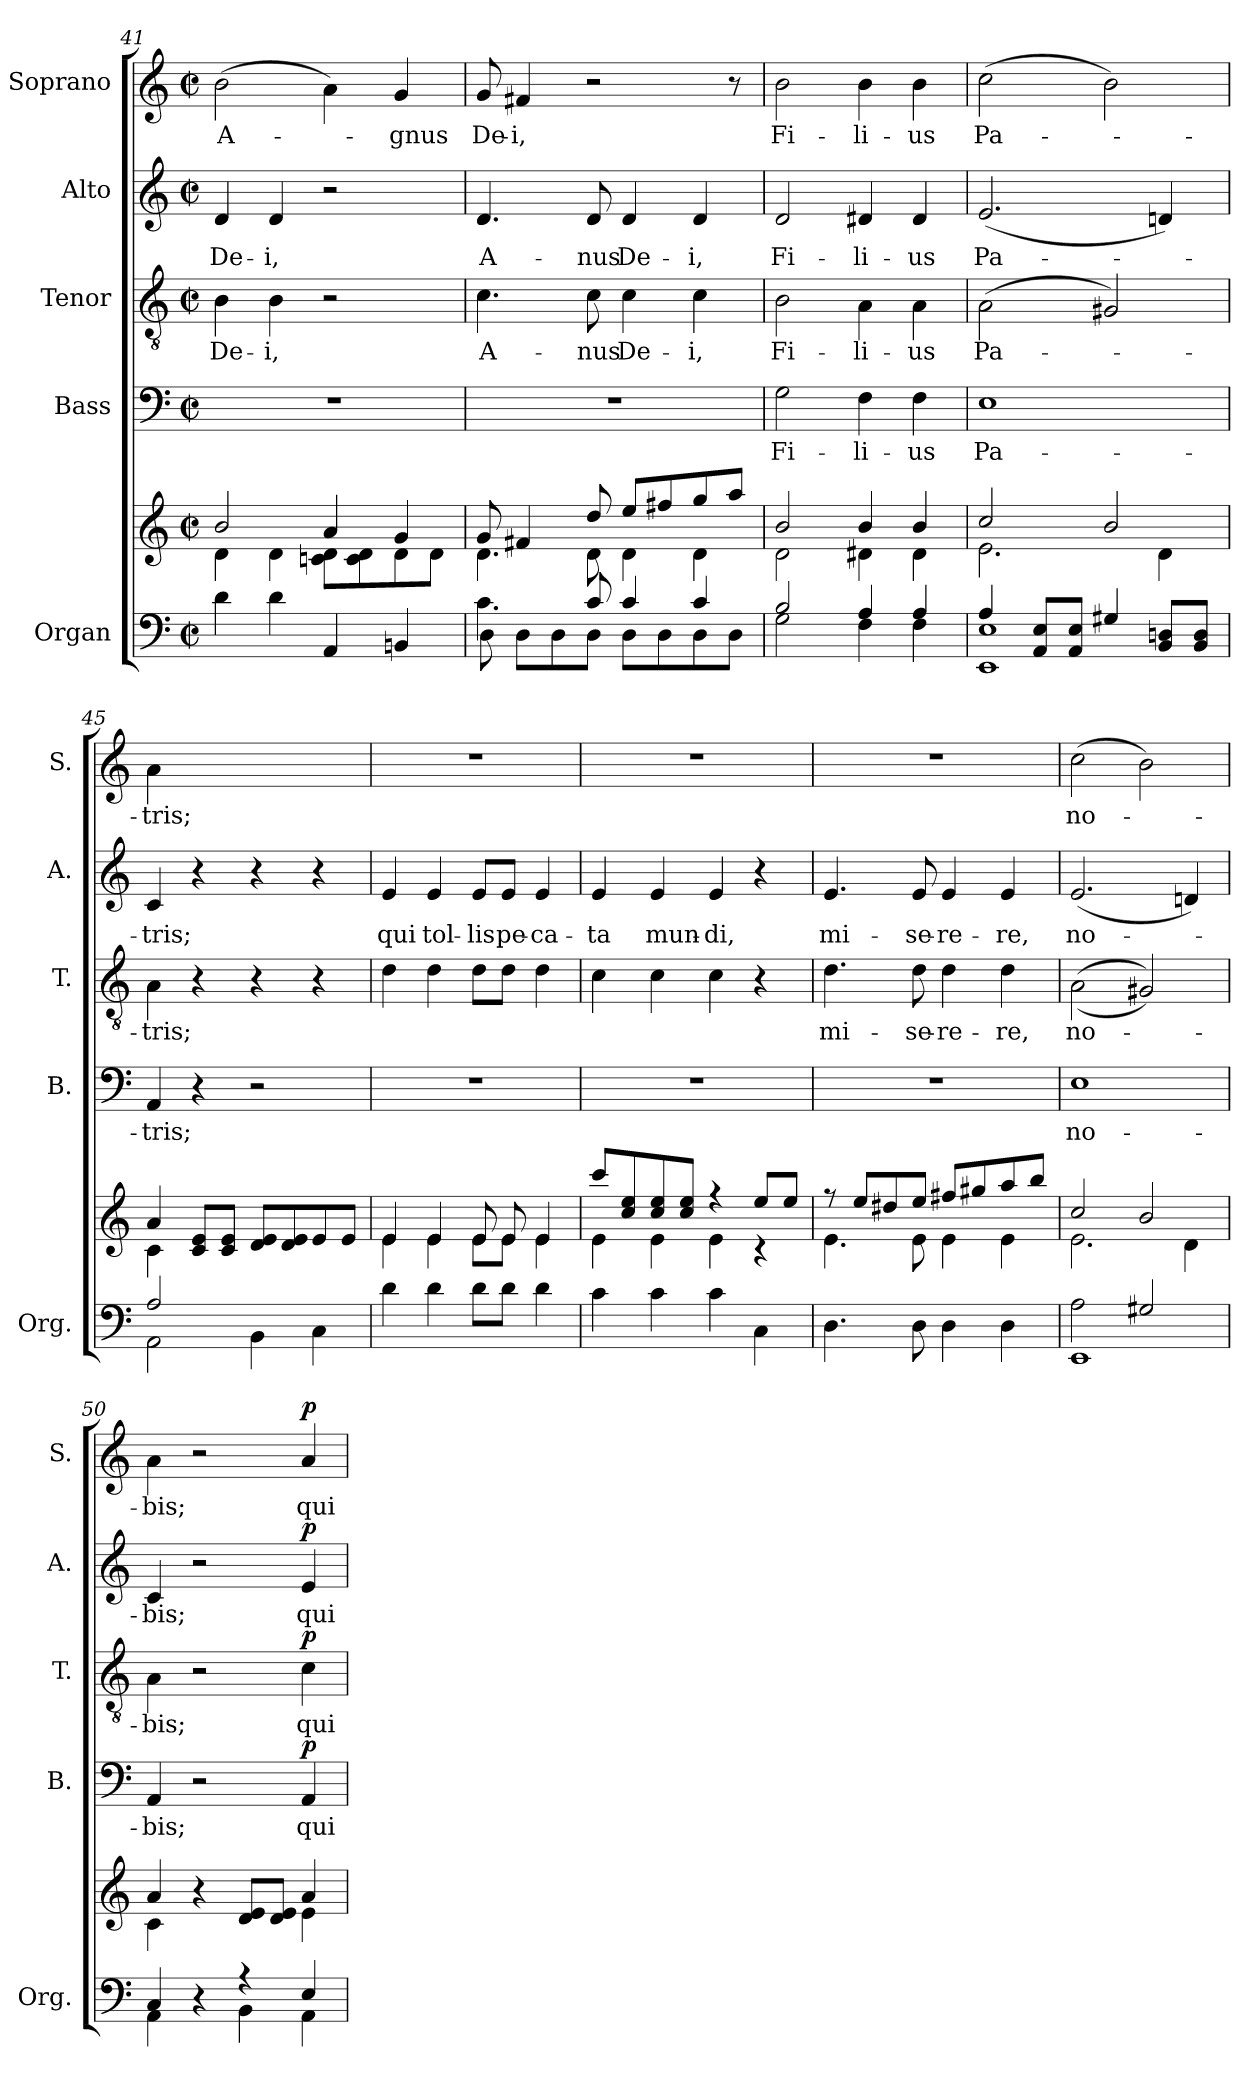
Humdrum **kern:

**kern	**kern	**kern	**text	**dynam	**kern	**text	**dynam	**kern	**text	**dynam	**kern	**text	**dynam
*part5	*part5	*part4	*part4	*part4	*part3	*part3	*part3	*part2	*part2	*part2	*part1	*part1	*part1
*staff6	*staff5	*staff4	*staff4	*staff4	*staff3	*staff3	*staff3	*staff2	*staff2	*staff2	*staff1	*staff1	*staff1
*I"Organ	*	*I"Bass	*	*	*I"Tenor	*	*	*I"Alto	*	*	*I"Soprano	*	*
*I'Org.	*	*I'B.	*	*	*I'T.	*	*	*I'A.	*	*	*I'S.	*	*
*clefF4	*clefG2	*clefF4	*	*	*clefGv2	*	*	*clefG2	*	*	*clefG2	*	*
*k[]	*k[]	*k[]	*	*	*k[]	*	*	*k[]	*	*	*k[]	*	*
*M4/4	*M4/4	*M4/4	*	*	*M4/4	*	*	*M4/4	*	*	*M4/4	*	*
*met(c|)	*met(c|)	*met(c|)	*	*	*met(c|)	*	*	*met(c|)	*	*	*met(c|)	*	*
=41	=41	=41	=41	=41	=41	=41	=41	=41	=41	=41	=41	=41	=41
*	*^	*	*	*	*	*	*	*	*	*	*	*	*
!	!	!	!	!	!	!	!LO:LY:b	!	!	!LO:LY:b	!	!	!LO:LY:b	!
4d\	2b/	4d\	1r	.	.	4B\	De-	.	4d/	De-	.	(>2b\	A-	.
!	!	!	!	!	!	!	!LO:LY:b	!	!	!LO:LY:b	!	!	!	!
4d\	.	4d\	.	.	.	4B\	-i,	.	4d/	-i,	.	.	.	.
4AA/	4a/	8cn\ 8d\L	.	.	.	2r	.	.	2r	.	.	4a\)	.	.
.	.	8c\ 8d\	.	.	.	.	.	.	.	.	.	.	.	.
!	!	!	!	!	!	!	!	!	!	!	!	!	!LO:LY:b	!
4BBn/	4g/	8d\	.	.	.	.	.	.	.	.	.	4g/	-gnus	.
.	.	8d\J	.	.	.	.	.	.	.	.	.	.	.	.
=42	=42	=42	=42	=42	=42	=42	=42	=42	=42	=42	=42	=42	=42	=42
*^	*	*	*	*	*	*	*	*	*	*	*	*	*	*
!	!	!	!	!	!	!	!	!LO:LY:b	!	!	!LO:LY:b	!	!	!LO:LY:b	!
4.c\	8D\	8g/	4.d\	1r	.	.	4.c\	A-	.	4.d/	A-	.	8g/	De-	.
!	!	!	!	!	!	!	!	!	!	!	!	!	!	!LO:LY:b	!
.	8D\L	4f#X/	.	.	.	.	.	.	.	.	.	.	4f#X/	-i,	.
.	8D\	.	.	.	.	.	.	.	.	.	.	.	.	.	.
!	!	!	!	!	!	!	!	!LO:LY:b	!	!	!LO:LY:b	!	!	!	!
8c/	8D\J	8dd/	8d\	.	.	.	8c\	nus	.	8d/	nus	.	2r	.	.
!	!	!	!	!	!	!	!	!LO:LY:b	!	!	!LO:LY:b	!	!	!	!
4c/	8D\L	8ee/L	4d\	.	.	.	4c\	De-	.	4d/	De-	.	.	.	.
.	8D\	8ff#X/	.	.	.	.	.	.	.	.	.	.	.	.	.
!	!	!	!	!	!	!	!	!LO:LY:b	!	!	!LO:LY:b	!	!	!	!
4c/	8D\	8gg/	4d\	.	.	.	4c\	-i,	.	4d/	-i,	.	.	.	.
.	8D\J	8aa/J	.	.	.	.	.	.	.	.	.	.	8r	.	.
=43	=43	=43	=43	=43	=43	=43	=43	=43	=43	=43	=43	=43	=43	=43	=43
!	!	!	!	!	!LO:LY:b	!	!	!LO:LY:b	!	!	!LO:LY:b	!	!	!LO:LY:b	!
2B/	2G\	2b/	2d\	2G\	Fi-	.	2B\	Fi-	.	2d/	Fi-	.	2b\	Fi-	.
!	!	!	!	!	!LO:LY:b	!	!	!LO:LY:b	!	!	!LO:LY:b	!	!	!LO:LY:b	!
4A/	4F\	4b/	4d#X\	4F\	-li-	.	4A\	-li-	.	4d#X/	-li-	.	4b\	-li-	.
!	!	!	!	!	!LO:LY:b	!	!	!LO:LY:b	!	!	!LO:LY:b	!	!	!LO:LY:b	!
4A/	4F\	4b/	4d#\	4F\	-us	.	4A\	-us	.	4d#/	-us	.	4b\	-us	.
=44	=44	=44	=44	=44	=44	=44	=44	=44	=44	=44	=44	=44	=44	=44	=44
!	!	!	!	!	!LO:LY:b	!	!	!LO:LY:b	!	!	!LO:LY:b	!	!	!LO:LY:b	!
4A/	1EE 1E	2cc/	2.e\	1E	Pa-	.	(>2A\	Pa-	.	(<2.e/	Pa-	.	(>2cc\	Pa-	.
8AA/ 8E/L	.	.	.	.	.	.	.	.	.	.	.	.	.	.	.
8AA/ 8E/J	.	.	.	.	.	.	.	.	.	.	.	.	.	.	.
4G#X/	.	2b/	.	.	.	.	2G#X/)	.	.	.	.	.	2b\)	.	.
8BB/ 8Dn/L	.	.	4d\	.	.	.	.	.	.	4dn/)	.	.	.	.	.
8BB/ 8D/J	.	.	.	.	.	.	.	.	.	.	.	.	.	.	.
!!LO:LB:g=z
=45	=45	=45	=45	=45	=45	=45	=45	=45	=45	=45	=45	=45	=45	=45	=45
!	!	!	!	!	!LO:LY:b	!	!	!LO:LY:b	!	!	!LO:LY:b	!	!	!LO:LY:b	!
2A/	2AA\	4a/	4c\	4AA/	-tris;	.	4A\	-tris;	.	4c/	-tris;	.	4a\	-tris;	.
.	.	8c/ 8e/L	2.ryy	4r	.	.	4r	.	.	4r	.	.	2.ryy	.	.
.	.	8c/ 8e/J	.	.	.	.	.	.	.	.	.	.	.	.	.
2ryy	4BB\	8d/ 8e/L	.	2r	.	.	4r	.	.	4r	.	.	.	.	.
.	.	8d/ 8e/	.	.	.	.	.	.	.	.	.	.	.	.	.
.	4C\	8e/	.	.	.	.	4r	.	.	4r	.	.	.	.	.
.	.	8e/J	.	.	.	.	.	.	.	.	.	.	.	.	.
*v	*v	*	*	*	*	*	*	*	*	*	*	*	*	*	*
=46	=46	=46	=46	=46	=46	=46	=46	=46	=46	=46	=46	=46	=46	=46
!	!	!	!	!	!	!	!	!	!	!LO:LY:b	!	!	!	!
4d\	4e/	4e\	1r	.	.	4d\	.	.	4e/	-qui	.	1r	.	.
!	!	!	!	!	!	!	!	!	!	!LO:LY:b	!	!	!	!
4d\	4e/	4e\	.	.	.	4d\	.	.	4e/	tol-	.	.	.	.
!	!	!	!	!	!	!	!	!	!	!LO:LY:b	!	!	!	!
8d\L	8e/	8e\L	.	.	.	8d\L	.	.	8e/L	-lis	.	.	.	.
!	!	!	!	!	!	!	!	!	!	!LO:LY:b	!	!	!	!
8d\J	8e/	8e\J	.	.	.	8d\J	.	.	8e/J	pe-	.	.	.	.
!	!	!	!	!	!	!	!	!	!	!LO:LY:b	!	!	!	!
4d\	4e/	4e\	.	.	.	4d\	.	.	4e/	-ca-	.	.	.	.
=47	=47	=47	=47	=47	=47	=47	=47	=47	=47	=47	=47	=47	=47	=47
!	!	!	!	!	!	!	!	!	!	!LO:LY:b	!	!	!	!
4c\	8ccc/L	4e\	1r	.	.	4c\	.	.	4e/	ta	.	1r	.	.
.	8cc/ 8ee/	.	.	.	.	.	.	.	.	.	.	.	.	.
!	!	!	!	!	!	!	!	!	!	!LO:LY:b	!	!	!	!
4c\	8cc/ 8ee/	4e\	.	.	.	4c\	.	.	4e/	-mun-	.	.	.	.
.	8cc/ 8ee/J	.	.	.	.	.	.	.	.	.	.	.	.	.
!	!	!	!	!	!	!	!	!	!	!LO:LY:b	!	!	!	!
4c\	4r	4e\	.	.	.	4c\	.	.	4e/	-di,	.	.	.	.
4C\	8ee/L	4r	.	.	.	4r	.	.	4r	.	.	.	.	.
.	8ee/J	.	.	.	.	.	.	.	.	.	.	.	.	.
=48	=48	=48	=48	=48	=48	=48	=48	=48	=48	=48	=48	=48	=48	=48
!	!	!	!	!	!	!	!LO:LY:b	!	!	!LO:LY:b	!	!	!	!
4.D\	8r	4.e\	1r	.	.	4.d\	mi-	.	4.e/	mi-	.	1r	.	.
.	8ee/L	.	.	.	.	.	.	.	.	.	.	.	.	.
.	8dd#X/	.	.	.	.	.	.	.	.	.	.	.	.	.
!	!	!	!	!	!	!	!LO:LY:b	!	!	!LO:LY:b	!	!	!	!
8D\	8ee/J	8e\	.	.	.	8d\	-se-	.	8e/	-se-	.	.	.	.
!	!	!	!	!	!	!	!LO:LY:b	!	!	!LO:LY:b	!	!	!	!
4D\	8ff#X/L	4e\	.	.	.	4d\	-re-	.	4e/	-re-	.	.	.	.
.	8gg#X/	.	.	.	.	.	.	.	.	.	.	.	.	.
!	!	!	!	!	!	!	!LO:LY:b	!	!	!LO:LY:b	!	!	!	!
4D\	8aa/	4e\	.	.	.	4d\	-re,	.	4e/	-re,	.	.	.	.
.	8bb/J	.	.	.	.	.	.	.	.	.	.	.	.	.
=49	=49	=49	=49	=49	=49	=49	=49	=49	=49	=49	=49	=49	=49	=49
*^	*	*	*	*	*	*	*	*	*	*	*	*	*	*
!	!	!	!	!	!LO:LY:b	!	!	!LO:LY:b	!	!	!LO:LY:b	!	!	!LO:LY:b	!
2A\	1EE	2cc/	2.e\	1E	no-	.	(>(>2A\	no-	.	(<2.e/	no-	.	(>2cc\	no-	.
2G#X/	.	2b/	.	.	.	.	2G#X/))	.	.	.	.	.	2b\)	.	.
.	.	.	4d\	.	.	.	.	.	.	4dn/)	.	.	.	.	.
=50	=50	=50	=50	=50	=50	=50	=50	=50	=50	=50	=50	=50	=50	=50	=50
!	!	!	!	!	!LO:LY:b	!	!	!LO:LY:b	!	!	!LO:LY:b	!	!	!LO:LY:b	!
4C/	4AA\	4a/	4c\	4AA/	-bis;	.	4A\	-bis;	.	4c/	-bis;	.	4a\	-bis;	.
4r	4ryy	4r	2ryy	2r	.	.	2r	.	.	2r	.	.	2r	.	.
4r	4BB\	8d/ 8e/L	.	.	.	.	.	.	.	.	.	.	.	.	.
.	.	8d/ 8e/J	.	.	.	.	.	.	.	.	.	.	.	.	.
!	!	!	!	!	!LO:LY:b	!LO:DY:b	!	!LO:LY:b	!LO:DY:b	!	!LO:LY:b	!LO:DY:b	!	!LO:LY:b	!LO:DY:b
4E/	4AA\	4a/	4e\	4AA/	qui	p	4c\	qui	p	4e/	qui	p	4a/	qui	p
*v	*v	*	*	*	*	*	*	*	*	*	*	*	*	*	*
*	*v	*v	*	*	*	*	*	*	*	*	*	*	*	*
=	=	=	=	=	=	=	=	=	=	=	=	=	=
*-	*-	*-	*-	*-	*-	*-	*-	*-	*-	*-	*-	*-	*-
